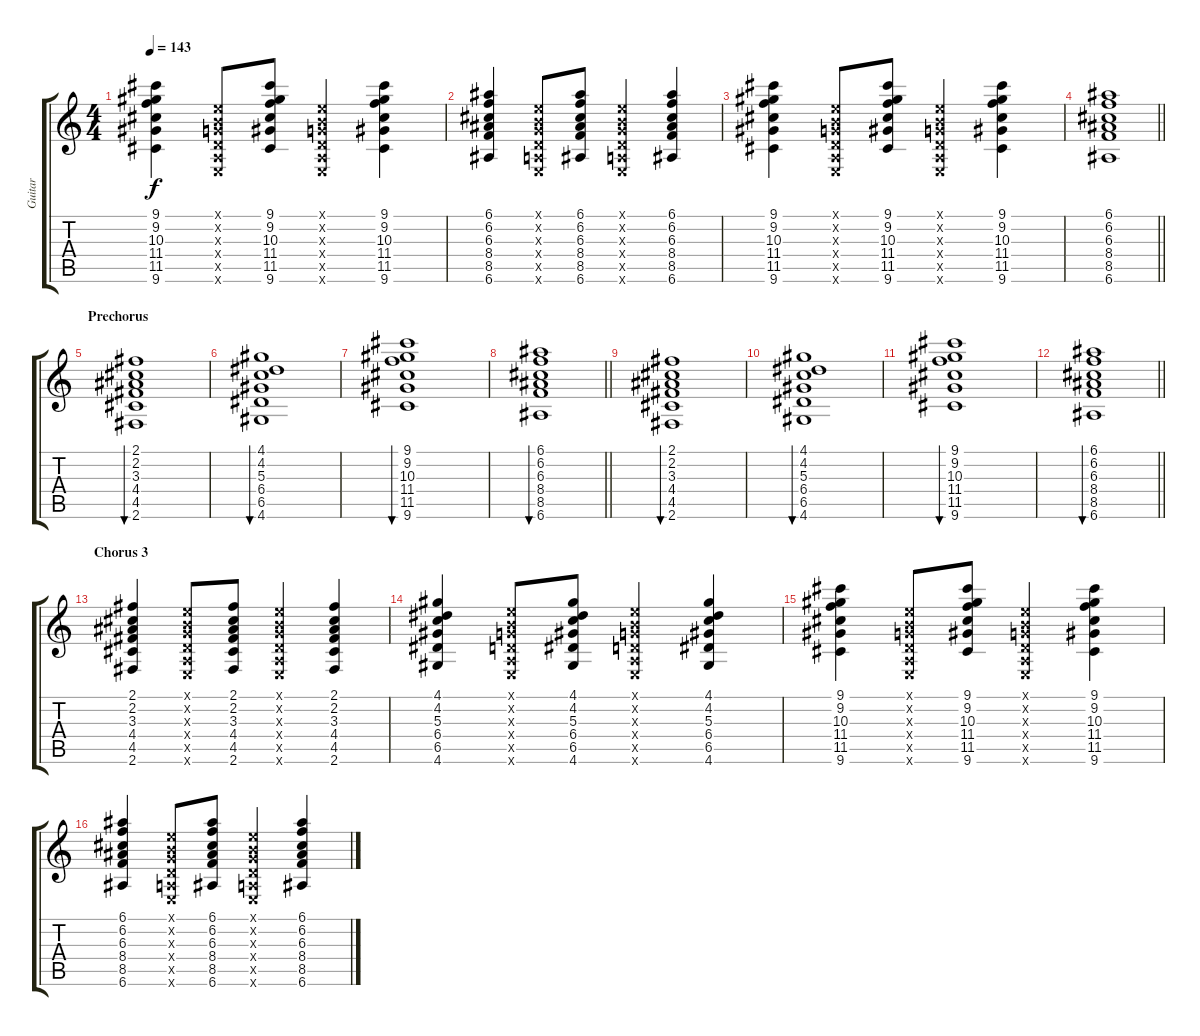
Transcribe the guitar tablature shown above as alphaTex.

\track ("Guitar" "Guitar") {instrument acousticguitarsteel}
\staff {score tabs}
\tuning (E4 B3 G3 D3 A2 E2) {hide}
\ts (4 4)
\tempo 143
\clef g2
\ks c
(9.1 9.2 10.3 11.4 11.5 9.6).4{dy f} (0.1{x} 0.2{x} 0.3{x} 0.4{x} 0.5{x} 0.6{x}).8 (9.1 9.2 10.3 11.4 11.5 9.6).8 (0.1{x} 0.2{x} 0.3{x} 0.4{x} 0.5{x} 0.6{x}).4 (9.1 9.2 10.3 11.4 11.5 9.6).4 |
(6.1 6.2 6.3 8.4 8.5 6.6).4 (0.1{x} 0.2{x} 0.3{x} 0.4{x} 0.5{x} 0.6{x}).8 (6.1 6.2 6.3 8.4 8.5 6.6).8 (0.1{x} 0.2{x} 0.3{x} 0.4{x} 0.5{x} 0.6{x}).4 (6.1 6.2 6.3 8.4 8.5 6.6).4 |
(9.1 9.2 10.3 11.4 11.5 9.6).4 (0.1{x} 0.2{x} 0.3{x} 0.4{x} 0.5{x} 0.6{x}).8 (9.1 9.2 10.3 11.4 11.5 9.6).8 (0.1{x} 0.2{x} 0.3{x} 0.4{x} 0.5{x} 0.6{x}).4 (9.1 9.2 10.3 11.4 11.5 9.6).4 |
\barLineRight lightlight
(6.1 6.2 6.3 8.4 8.5 6.6).1 |
\section ("" "Prechorus")
(2.1 2.2 3.3 4.4 4.5 2.6).1{bu 240} |
(4.1 4.2 5.3 6.4 6.5 4.6).1{bu 240} |
(9.1 9.2 10.3 11.4 11.5 9.6).1{bu 240} |
\barLineRight lightlight
(6.1 6.2 6.3 8.4 8.5 6.6).1{bu 240} |
(2.1 2.2 3.3 4.4 4.5 2.6).1{bu 240} |
(4.1 4.2 5.3 6.4 6.5 4.6).1{bu 240} |
(9.1 9.2 10.3 11.4 11.5 9.6).1{bu 240} |
\barLineRight lightlight
(6.1 6.2 6.3 8.4 8.5 6.6).1{bu 240} |
\section ("" "Chorus 3")
(2.1 2.2 3.3 4.4 4.5 2.6).4 (0.1{x} 0.2{x} 0.3{x} 0.4{x} 0.5{x} 0.6{x}).8 (2.1 2.2 3.3 4.4 4.5 2.6).8 (0.1{x} 0.2{x} 0.3{x} 0.4{x} 0.5{x} 0.6{x}).4 (2.1 2.2 3.3 4.4 4.5 2.6).4 |
(4.1 4.2 5.3 6.4 6.5 4.6).4 (0.1{x} 0.2{x} 0.3{x} 0.4{x} 0.5{x} 0.6{x}).8 (4.1 4.2 5.3 6.4 6.5 4.6).8 (0.1{x} 0.2{x} 0.3{x} 0.4{x} 0.5{x} 0.6{x}).4 (4.1 4.2 5.3 6.4 6.5 4.6).4 |
(9.1 9.2 10.3 11.4 11.5 9.6).4 (0.1{x} 0.2{x} 0.3{x} 0.4{x} 0.5{x} 0.6{x}).8 (9.1 9.2 10.3 11.4 11.5 9.6).8 (0.1{x} 0.2{x} 0.3{x} 0.4{x} 0.5{x} 0.6{x}).4 (9.1 9.2 10.3 11.4 11.5 9.6).4 |
(6.1 6.2 6.3 8.4 8.5 6.6).4 (0.1{x} 0.2{x} 0.3{x} 0.4{x} 0.5{x} 0.6{x}).8 (6.1 6.2 6.3 8.4 8.5 6.6).8 (0.1{x} 0.2{x} 0.3{x} 0.4{x} 0.5{x} 0.6{x}).4 (6.1 6.2 6.3 8.4 8.5 6.6).4
